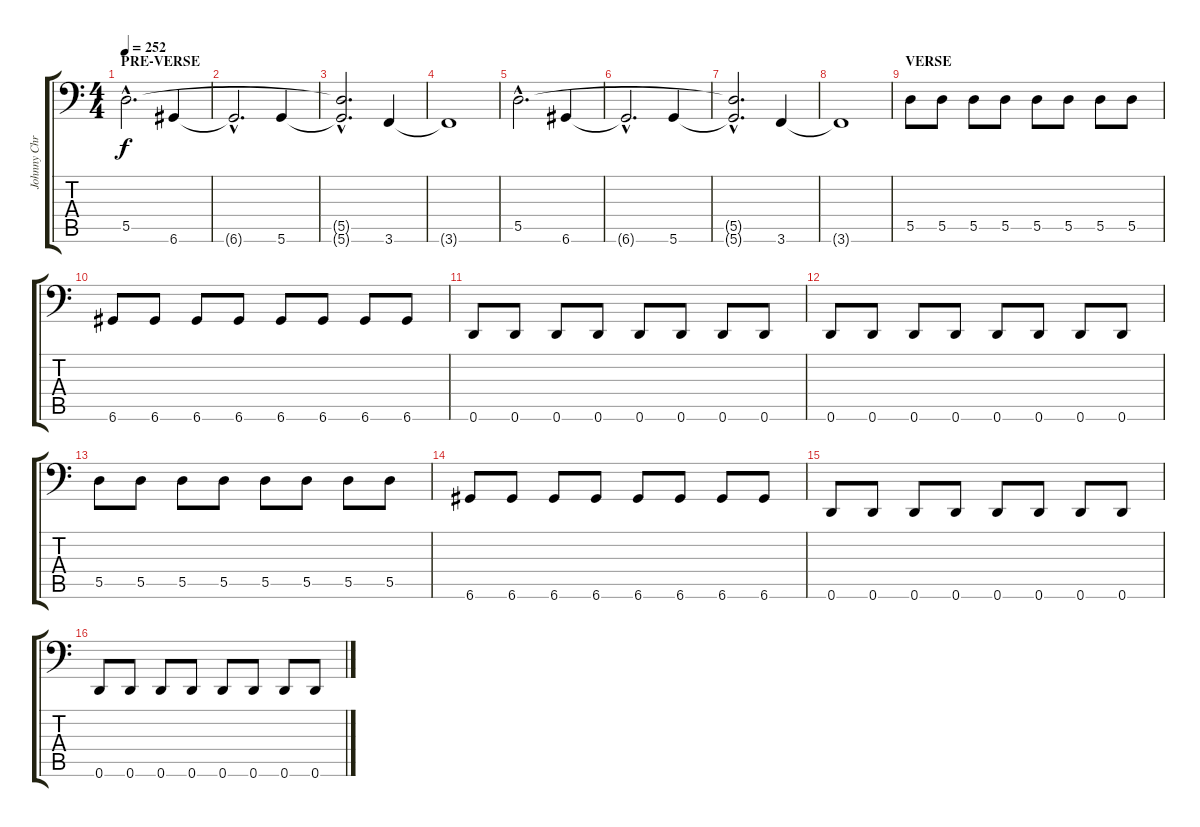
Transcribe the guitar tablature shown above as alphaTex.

\track ("Johnny Christ" "Johnny Chr") {instrument electricbasspick}
\staff {score tabs}
\tuning (E3 B2 G2 D2 A1 D1) {hide}
\ts (4 4)
\section ("" "PRE-VERSE")
\tempo 252
\clef f4
\ks c
5.5{hac}.2{d dy f} 6.6.4 |
6.6{hac t}.2{d} 5.6.4 |
(5.5{hac t} 5.6{hac t}).2{d} 3.6.4 |
3.6{t}.1 |
5.5{hac}.2{d} 6.6.4 |
6.6{hac t}.2{d} 5.6.4 |
(5.5{hac t} 5.6{hac t}).2{d} 3.6.4 |
3.6{t}.1 |
\section ("" "VERSE")
5.5.8 5.5.8 5.5.8 5.5.8 5.5.8 5.5.8 5.5.8 5.5.8 |
6.6.8 6.6.8 6.6.8 6.6.8 6.6.8 6.6.8 6.6.8 6.6.8 |
0.6.8 0.6.8 0.6.8 0.6.8 0.6.8 0.6.8 0.6.8 0.6.8 |
0.6.8 0.6.8 0.6.8 0.6.8 0.6.8 0.6.8 0.6.8 0.6.8 |
5.5.8 5.5.8 5.5.8 5.5.8 5.5.8 5.5.8 5.5.8 5.5.8 |
6.6.8 6.6.8 6.6.8 6.6.8 6.6.8 6.6.8 6.6.8 6.6.8 |
0.6.8 0.6.8 0.6.8 0.6.8 0.6.8 0.6.8 0.6.8 0.6.8 |
0.6.8 0.6.8 0.6.8 0.6.8 0.6.8 0.6.8 0.6.8 0.6.8
